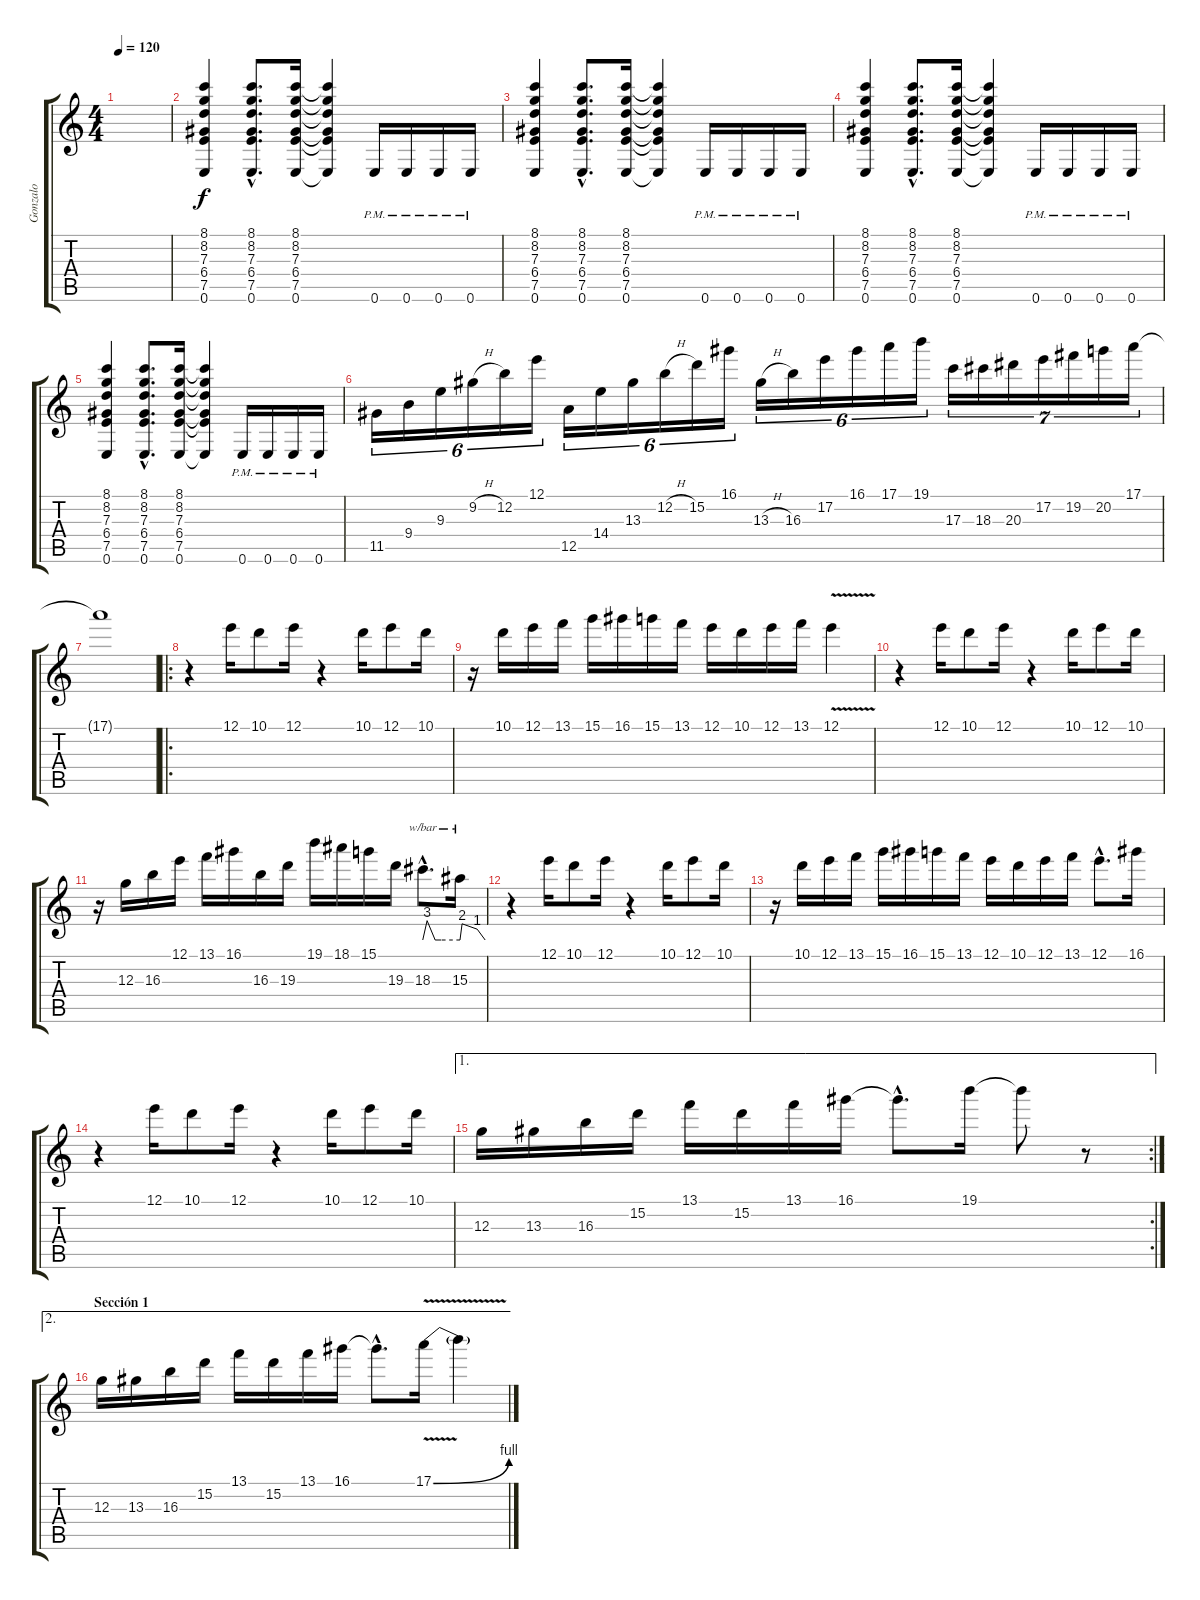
\track ("Gonzalo" "Gonzalo") {instrument distortionguitar}
\staff {score tabs}
\tuning (E4 B3 G3 D3 A2 E2) {hide}
\ts (4 4)
\tempo 120
\clef g2
\ks c
|
(8.1 8.2 7.3 6.4 7.5 0.6).4 (8.1{hac} 8.2{hac} 7.3{hac} 6.4{hac} 7.5{hac} 0.6{hac}).8{d} (8.1 8.2 7.3 6.4 7.5 0.6).16 (8.1{t} 8.2{t} 7.3{t} 6.4{t} 7.5{t} 0.6{t}).4 0.6{pm}.16 0.6{pm}.16 0.6{pm}.16 0.6{pm}.16 |
(8.1 8.2 7.3 6.4 7.5 0.6).4 (8.1{hac} 8.2{hac} 7.3{hac} 6.4{hac} 7.5{hac} 0.6{hac}).8{d} (8.1 8.2 7.3 6.4 7.5 0.6).16 (8.1{t} 8.2{t} 7.3{t} 6.4{t} 7.5{t} 0.6{t}).4 0.6{pm}.16 0.6{pm}.16 0.6{pm}.16 0.6{pm}.16 |
(8.1 8.2 7.3 6.4 7.5 0.6).4 (8.1{hac} 8.2{hac} 7.3{hac} 6.4{hac} 7.5{hac} 0.6{hac}).8{d} (8.1 8.2 7.3 6.4 7.5 0.6).16 (8.1{t} 8.2{t} 7.3{t} 6.4{t} 7.5{t} 0.6{t}).4 0.6{pm}.16 0.6{pm}.16 0.6{pm}.16 0.6{pm}.16 |
(8.1 8.2 7.3 6.4 7.5 0.6).4 (8.1{hac} 8.2{hac} 7.3{hac} 6.4{hac} 7.5{hac} 0.6{hac}).8{d} (8.1 8.2 7.3 6.4 7.5 0.6).16 (8.1{t} 8.2{t} 7.3{t} 6.4{t} 7.5{t} 0.6{t}).4 0.6{pm}.16 0.6{pm}.16 0.6{pm}.16 0.6{pm}.16 |
11.5.16{tu (6 4)} 9.4.16{tu (6 4)} 9.3.16{tu (6 4)} 9.2{h}.16{tu (6 4)} 12.2.16{tu (6 4)} 12.1.16{tu (6 4)} 12.5.16{tu (6 4)} 14.4.16{tu (6 4)} 13.3.16{tu (6 4)} 12.2{h}.16{tu (6 4)} 15.2.16{tu (6 4)} 16.1.16{tu (6 4)} 13.3{h}.16{tu (6 4)} 16.3.16{tu (6 4)} 17.2.16{tu (6 4)} 16.1.16{tu (6 4)} 17.1.16{tu (6 4)} 19.1.16{tu (6 4)} 17.3.16{tu (7 4)} 18.3.16{tu (7 4)} 20.3.16{tu (7 4)} 17.2.16{tu (7 4)} 19.2.16{tu (7 4)} 20.2.16{tu (7 4)} 17.1.16{tu (7 4)} |
17.1{t}.1 |
\ro
r.4 12.1.16 10.1.8 12.1.16 r.4 10.1.16 12.1.8 10.1.16 |
r.16 10.1.16 12.1.16 13.1.16 15.1.16 16.1.16 15.1.16 13.1.16 12.1.16 10.1.16 12.1.16 13.1.16 12.1{v}.4 |
r.4 12.1.16 10.1.8 12.1.16 r.4 10.1.16 12.1.8 10.1.16 |
r.16 12.3.16 16.3.16 12.1.16 13.1.16 16.1.16 16.3.16 19.3.16 19.1.16 18.1.16 15.1.16 19.3.16 18.3{hac}.8{d tbe (custom default 0 0 7 12 20 0 30 0 60 0)} 15.3.16{tbe (custom default 0 0 5 8 41 4 60 0)} |
r.4 12.1.16 10.1.8 12.1.16 r.4 10.1.16 12.1.8 10.1.16 |
r.16 10.1.16 12.1.16 13.1.16 15.1.16 16.1.16 15.1.16 13.1.16 12.1.16 10.1.16 12.1.16 13.1.16 12.1{hac}.8{d} 16.1.16 |
r.4 12.1.16 10.1.8 12.1.16 r.4 10.1.16 12.1.8 10.1.16 |
\ae 1
\rc 2
12.3.16 13.3.16 16.3.16 15.2.16 13.1.16 15.2.16 13.1.16 16.1.16 16.1{hac t}.8{d} 19.1.16 19.1{t}.8 r.8 |
\ae 2
\section ("" "Sección 1")
12.3.16 13.3.16 16.3.16 15.2.16 13.1.16 15.2.16 13.1.16 16.1.16 16.1{hac t}.8{d} 17.1{be (bend 0 0 60 4) v}.16 17.1{t}.4
